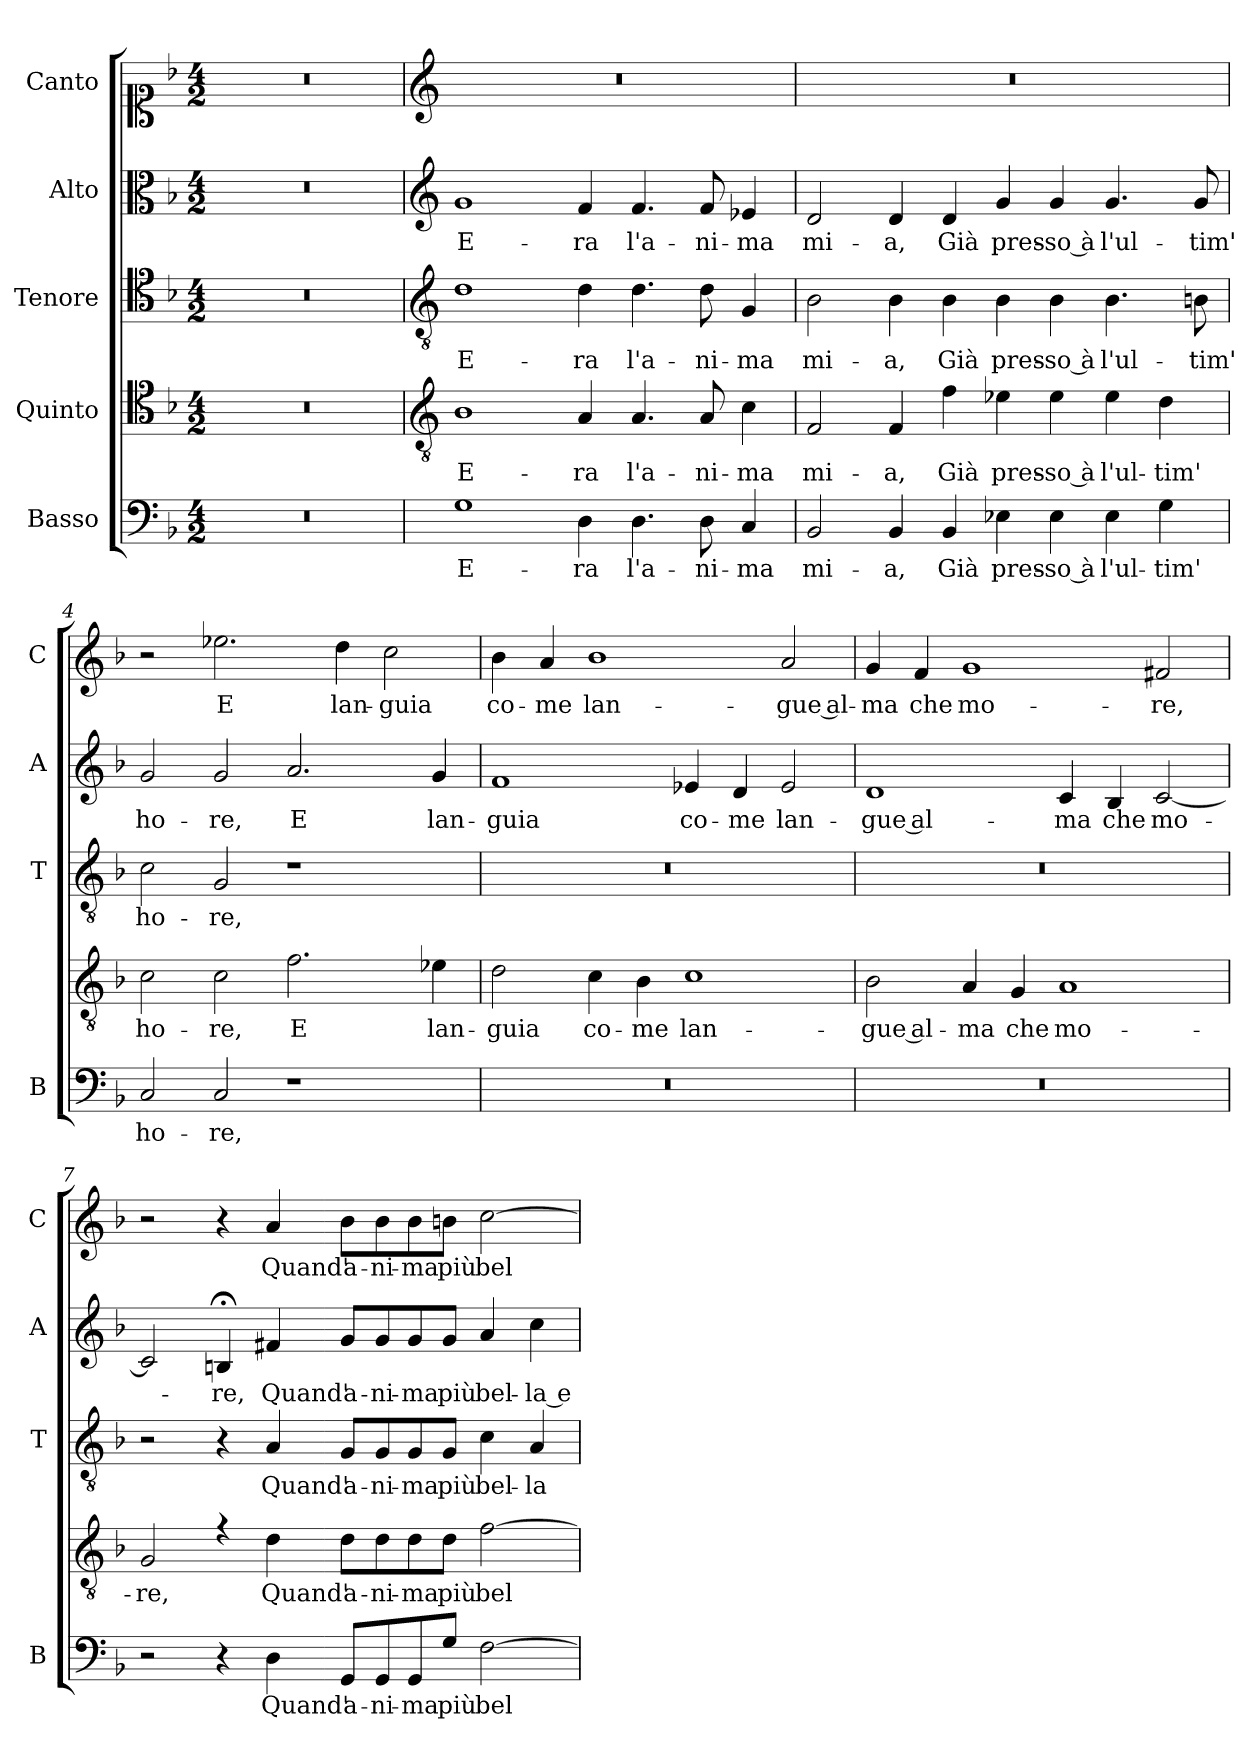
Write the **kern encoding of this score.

**kern	**text	**kern	**text	**kern	**text	**kern	**text	**kern	**text
*part5	*part5	*part4	*part4	*part3	*part3	*part2	*part2	*part1	*part1
*staff5	*staff5	*staff4	*staff4	*staff3	*staff3	*staff2	*staff2	*staff1	*staff1
*I"Basso	*	*I"Quinto	*	*I"Tenore	*	*I"Alto	*	*I"Canto	*
*I'B	*	*	*	*I'T	*	*I'A	*	*I'C	*
*clefF4	*	*clefC4	*	*clefC4	*	*clefC3	*	*clefC1	*
*k[b-]	*	*k[b-]	*	*k[b-]	*	*k[b-]	*	*k[b-]	*
*F:	*	*F:	*	*F:	*	*F:	*	*F:	*
*M4/2	*	*M4/2	*	*M4/2	*	*M4/2	*	*M4/2	*
=1	=1	=1	=1	=1	=1	=1	=1	=1	=1
0r	.	0r	.	0r	.	0r	.	0r	.
=2	=2	=2	=2	=2	=2	=2	=2	=2	=2
*	*	*clefGv2	*	*clefGv2	*	*clefG2	*	*clefG2	*
!	!LO:LY:b	!	!LO:LY:b	!	!LO:LY:b	!	!LO:LY:b	!	!
1G	E-	1B-	E-	1d	E-	1g	E-	0r	.
!	!LO:LY:b	!	!LO:LY:b	!	!LO:LY:b	!	!LO:LY:b	!	!
4D\	-ra	4A/	-ra	4d\	-ra	4f/	-ra	.	.
!	!LO:LY:b	!	!LO:LY:b	!	!LO:LY:b	!	!LO:LY:b	!	!
4.D\	l'a-	4.A/	l'a-	4.d\	l'a-	4.f/	l'a-	.	.
!	!LO:LY:b	!	!LO:LY:b	!	!LO:LY:b	!	!LO:LY:b	!	!
8D\	-ni-	8A/	-ni-	8d\	-ni-	8f/	-ni-	.	.
!	!LO:LY:b	!	!LO:LY:b	!	!LO:LY:b	!	!LO:LY:b	!	!
4C/	-ma	4c\	-ma	4G/	-ma	4e-X/	-ma	.	.
=3	=3	=3	=3	=3	=3	=3	=3	=3	=3
!	!LO:LY:b	!	!LO:LY:b	!	!LO:LY:b	!	!LO:LY:b	!	!
2BB-/	mi-	2F/	mi-	2B-\	mi-	2d/	mi-	0r	.
!	!LO:LY:b	!	!LO:LY:b	!	!LO:LY:b	!	!LO:LY:b	!	!
4BB-/	-a,	4F/	-a,	4B-\	-a,	4d/	-a,	.	.
!	!LO:LY:b	!	!LO:LY:b	!	!LO:LY:b	!	!LO:LY:b	!	!
4BB-/	Già	4f\	Già	4B-\	Già	4d/	Già	.	.
!	!LO:LY:b	!	!LO:LY:b	!	!LO:LY:b	!	!LO:LY:b	!	!
4E-X\	pres-	4e-X\	pres-	4B-\	pres-	4g/	pres-	.	.
!	!LO:LY:b	!	!LO:LY:b	!	!LO:LY:b	!	!LO:LY:b	!	!
4E-\	-so à	4e-\	-so à	4B-\	-so à	4g/	-so à	.	.
!	!LO:LY:b	!	!LO:LY:b	!	!LO:LY:b	!	!LO:LY:b	!	!
4E-\	l'ul-	4e-\	l'ul-	4.B-\	l'ul-	4.g/	l'ul-	.	.
!	!LO:LY:b	!	!LO:LY:b	!	!	!	!	!	!
4G\	-tim'	4d\	-tim'	.	.	.	.	.	.
!	!	!	!	!	!LO:LY:b	!	!LO:LY:b	!	!
.	.	.	.	8Bn\	-tim'	8g/	-tim'	.	.
=4	=4	=4	=4	=4	=4	=4	=4	=4	=4
!	!LO:LY:b	!	!LO:LY:b	!	!LO:LY:b	!	!LO:LY:b	!	!
2C/	ho-	2c\	ho-	2c\	ho-	2g/	ho-	2r	.
!	!LO:LY:b	!	!LO:LY:b	!	!LO:LY:b	!	!LO:LY:b	!	!LO:LY:b
2C/	-re,	2c\	-re,	2G/	-re,	2g/	-re,	2.ee-X\	E
!	!	!	!LO:LY:b	!	!	!	!LO:LY:b	!	!
1r	.	2.f\	E	1r	.	2.a/	E	.	.
!	!	!	!	!	!	!	!	!	!LO:LY:b
.	.	.	.	.	.	.	.	4dd\	lan-
!	!	!	!	!	!	!	!	!	!LO:LY:b
.	.	.	.	.	.	.	.	2cc\	-guia
!	!	!	!LO:LY:b	!	!	!	!LO:LY:b	!	!
.	.	4e-X\	lan-	.	.	4g/	lan-	.	.
!!LO:LB:g=z
=5	=5	=5	=5	=5	=5	=5	=5	=5	=5
!	!	!	!LO:LY:b	!	!	!	!LO:LY:b	!	!LO:LY:b
0r	.	2d\	-guia	0r	.	1f	-guia	4b-\	co-
!	!	!	!	!	!	!	!	!	!LO:LY:b
.	.	.	.	.	.	.	.	4a/	-me
!	!	!	!LO:LY:b	!	!	!	!	!	!LO:LY:b
.	.	4c\	co-	.	.	.	.	1b-	lan-
!	!	!	!LO:LY:b	!	!	!	!	!	!
.	.	4B-\	-me	.	.	.	.	.	.
!	!	!	!LO:LY:b	!	!	!	!LO:LY:b	!	!
.	.	1c	lan-	.	.	4e-X/	co-	.	.
!	!	!	!	!	!	!	!LO:LY:b	!	!
.	.	.	.	.	.	4d/	-me	.	.
!	!	!	!	!	!	!	!LO:LY:b	!	!LO:LY:b
.	.	.	.	.	.	2e-i/	lan-	2a/	-gue al-
=6	=6	=6	=6	=6	=6	=6	=6	=6	=6
!	!	!	!LO:LY:b	!	!	!	!LO:LY:b	!	!LO:LY:b
0r	.	2B-\	-gue al-	0r	.	1d	-gue al-	4g/	-ma
!	!	!	!	!	!	!	!	!	!LO:LY:b
.	.	.	.	.	.	.	.	4f/	che
!	!	!	!LO:LY:b	!	!	!	!	!	!LO:LY:b
.	.	4A/	-ma	.	.	.	.	1g	mo-
!	!	!	!LO:LY:b	!	!	!	!	!	!
.	.	4G/	che	.	.	.	.	.	.
!	!	!	!LO:LY:b	!	!	!	!LO:LY:b	!	!
.	.	1A	mo-	.	.	4c/	-ma	.	.
!	!	!	!	!	!	!	!LO:LY:b	!	!
.	.	.	.	.	.	4B-/	che	.	.
!	!	!	!	!	!	!	!LO:LY:b	!	!LO:LY:b
.	.	.	.	.	.	[2c/	mo-	2f#X/	-re,
=7	=7	=7	=7	=7	=7	=7	=7	=7	=7
!	!	!	!LO:LY:b	!	!	!	!	!	!
2r	.	2G/	-re,	2r	.	2c/]	.	2r	.
!	!	!	!	!	!	!	!LO:LY:b	!	!
4r	.	4rf	.	4r	.	4Bn;</	-re,	4r	.
!	!LO:LY:b	!	!LO:LY:b	!	!LO:LY:b	!	!LO:LY:b	!	!LO:LY:b
4D\	Quand'	4d\	Quand'	4A/	Quand'	4f#X/	Quand'	4a/	Quand'
!	!LO:LY:b	!	!LO:LY:b	!	!LO:LY:b	!	!LO:LY:b	!	!LO:LY:b
8GG/L	a-	8d\L	a-	8G/L	a-	8g/L	a-	8b-\L	a-
!	!LO:LY:b	!	!LO:LY:b	!	!LO:LY:b	!	!LO:LY:b	!	!LO:LY:b
8GG/	-ni-	8d\	-ni-	8G/	-ni-	8g/	-ni-	8b-\	-ni-
!	!LO:LY:b	!	!LO:LY:b	!	!LO:LY:b	!	!LO:LY:b	!	!LO:LY:b
8GG/	-ma	8d\	-ma	8G/	-ma	8g/	-ma	8b-\	-ma
!	!LO:LY:b	!	!LO:LY:b	!	!LO:LY:b	!	!LO:LY:b	!	!LO:LY:b
8G/J	più	8d\J	più	8G/J	più	8g/J	più	8bn\J	più
!	!LO:LY:b	!	!LO:LY:b	!	!LO:LY:b	!	!LO:LY:b	!	!LO:LY:b
[2F\	bel-	[2f\	bel-	4c\	bel-	4a/	bel-	[2cc\	bel-
!	!	!	!	!	!LO:LY:b	!	!LO:LY:b	!	!
.	.	.	.	4A/	-la	4cc\	-la e	.	.
=	=	=	=	=	=	=	=	=	=
*-	*-	*-	*-	*-	*-	*-	*-	*-	*-
